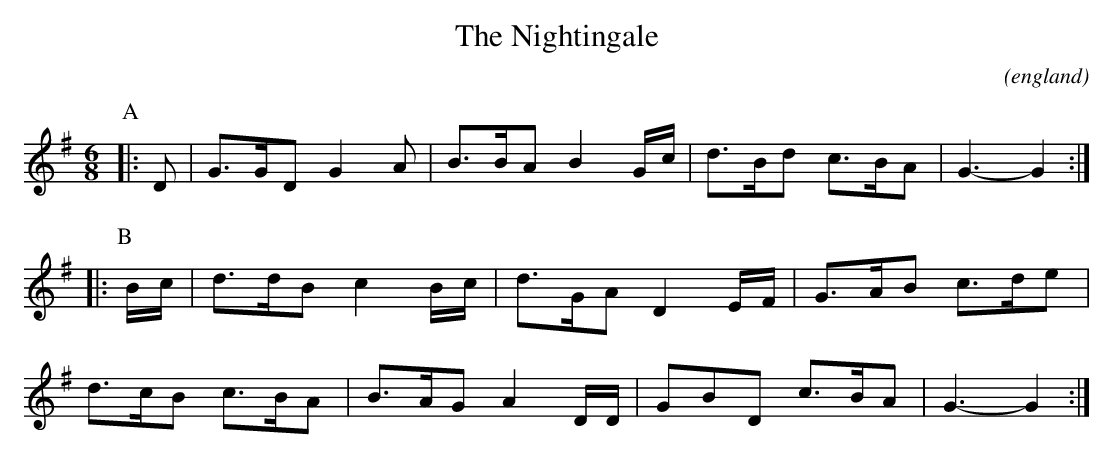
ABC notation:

X:1
T:The Nightingale
O:england
M:6/8
C:
K:G
P:A
|:\
D      | G>GD G2A       | B>BA B2 G/2c/2 | d>Bd c>BA | G3-  G2  :|\
P:B
|: B/2c/2 | d>dB c2 B/2c/2 | d>GA D2 E/2F/2 | G>AB c>de | d>cB c>BA |\
B>AG A2 D/2D/2 | GBD  c>BA      | G3-  G2   :|
